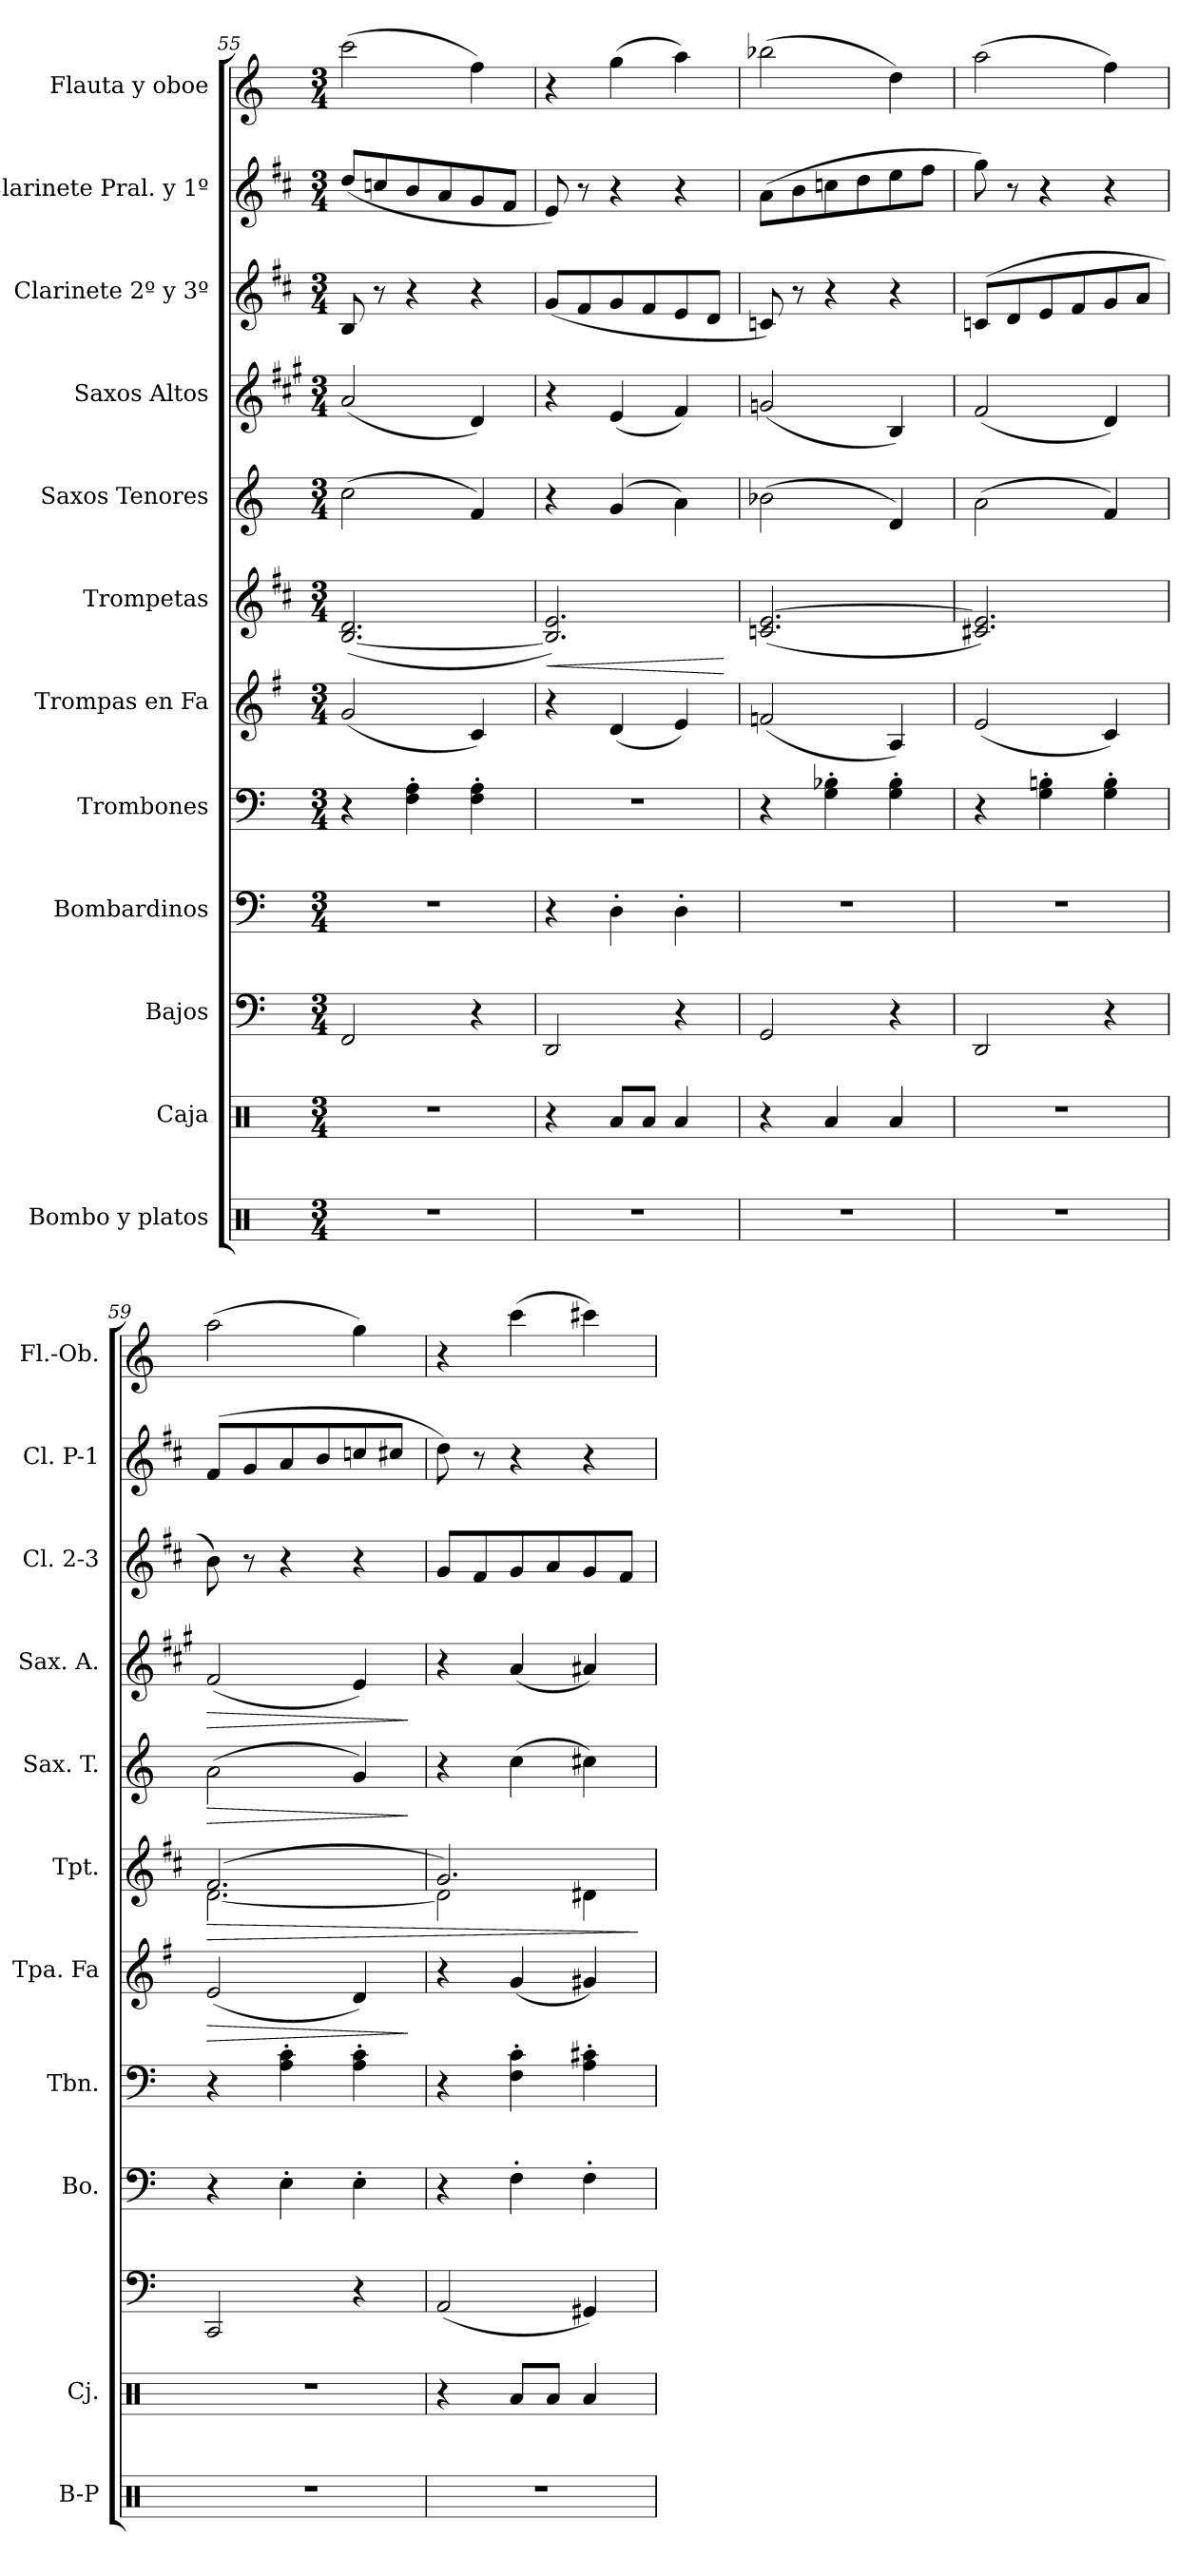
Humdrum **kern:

**kern	**kern	**kern	**kern	**kern	**kern	**dynam	**kern	**dynam	**kern	**dynam	**kern	**dynam	**kern	**kern	**kern
*part12	*part11	*part10	*part9	*part8	*part7	*part7	*part6	*part6	*part5	*part5	*part4	*part4	*part3	*part2	*part1
*staff12	*staff11	*staff10	*staff9	*staff8	*staff7	*staff7	*staff6	*staff6	*staff5	*staff5	*staff4	*staff4	*staff3	*staff2	*staff1
*I"Bombo y platos	*I"Caja	*I"Bajos	*I"Bombardinos	*I"Trombones	*I"Trompas en Fa	*	*I"Trompetas	*	*I"Saxos Tenores	*	*I"Saxos Altos	*	*I"Clarinete 2º y 3º	*I"Clarinete Pral. y 1º	*I"Flauta y oboe
*I'B-P	*I'Cj.	*	*I'Bo.	*I'Tbn.	*I'Tpa. Fa	*	*I'Tpt.	*	*I'Sax. T.	*	*I'Sax. A.	*	*I'Cl. 2-3	*I'Cl. P-1	*I'Fl.-Ob.
*clefX	*clefX	*clefF4	*clefF4	*clefF4	*clefG2	*	*clefG2	*	*clefG2	*	*clefG2	*	*clefG2	*clefG2	*clefG2
*	*	*	*	*	*ITrd4c7	*	*ITrd1c2	*	*ITrd8c14	*	*ITrd5c9	*	*ITrd1c2	*ITrd1c2	*
*k[]	*k[]	*k[]	*k[]	*k[]	*k[]	*	*k[]	*	*k[]	*	*k[]	*	*k[]	*k[]	*k[]
*M3/4	*M3/4	*M3/4	*M3/4	*M3/4	*M3/4	*	*M3/4	*	*M3/4	*	*M3/4	*	*M3/4	*M3/4	*M3/4
=55	=55	=55	=55	=55	=55	=55	=55	=55	=55	=55	=55	=55	=55	=55	=55
2.r	2.r	2FF/	2.r	4r	(<2c/	.	(>[2.A/ 2.c/	.	(>2c\	.	(<2c/	.	8A/	(<8cc/L	(>2ccc\
.	.	.	.	.	.	.	.	.	.	.	.	.	8r	8b-X/	.
.	.	.	.	4F\' 4A\'	.	.	.	.	.	.	.	.	4r	8a/	.
.	.	.	.	.	.	.	.	.	.	.	.	.	.	8g/	.
.	.	4r	.	4F\' 4A\'	4F/)	.	.	.	4F/)	.	4F/)	.	4r	8f/	4ff\)
.	.	.	.	.	.	.	.	.	.	.	.	.	.	8e/J	.
!!LO:PB:g=z
=56	=56	=56	=56	=56	=56	=56	=56	=56	=56	=56	=56	=56	=56	=56	=56
!	!	!	!	!	!	!	!	!LO:HP:b	!	!	!	!	!	!	!
2.r	4r	2DD/	4r	2.r	4r	.	2.A/] 2.d/)	<	4r	.	4r	.	(<8f/L	8d/)	4r
.	.	.	.	.	.	.	.	.	.	.	.	.	8e/	8r	.
.	8Ra/L	.	4D'\	.	(<4G/	.	.	.	(>4G/	.	(<4G/	.	8f/	4r	(>4gg\
.	8Ra/J	.	.	.	.	.	.	.	.	.	.	.	8e/	.	.
.	4Ra/	4r	4D'\	.	4A/)	.	.	.	4A\)	.	4A/)	.	8d/	4r	4aa\)
.	.	.	.	.	.	.	.	.	.	.	.	.	8c/J	.	.
.	.	.	.	.	.	.	.	[	.	.	.	.	.	.	.
=57	=57	=57	=57	=57	=57	=57	=57	=57	=57	=57	=57	=57	=57	=57	=57
2.r	4r	2GG/	2.r	4r	(<2B-X/	.	(<2.B-X/ [2.d/	.	(>2B-X\	.	(<2B-X/	.	8B-X/)	(>8g\L	(>2bb-X\
.	.	.	.	.	.	.	.	.	.	.	.	.	8r	8a\	.
.	4Ra/	.	.	4G\' 4B-X\'	.	.	.	.	.	.	.	.	4r	8b-X\	.
.	.	.	.	.	.	.	.	.	.	.	.	.	.	8cc\	.
.	4Ra/	4r	.	4G\' 4B-\'	4D/)	.	.	.	4D/)	.	4D/)	.	4r	8dd\	4dd\)
.	.	.	.	.	.	.	.	.	.	.	.	.	.	8ee\J	.
=58	=58	=58	=58	=58	=58	=58	=58	=58	=58	=58	=58	=58	=58	=58	=58
2.r	2.r	2DD/	2.r	4r	(<2A/	.	2.Bn/ 2.d/])	.	(>2A\	.	(<2A/	.	(<8B-X/L	8ff\)	(>2aa\
.	.	.	.	.	.	.	.	.	.	.	.	.	8c/	8r	.
.	.	.	.	4G\' 4Bn\'	.	.	.	.	.	.	.	.	8d/	4r	.
.	.	.	.	.	.	.	.	.	.	.	.	.	8e/	.	.
.	.	4r	.	4G\' 4B\'	4F/)	.	.	.	4F/)	.	4F/)	.	8f/	4r	4ff\)
.	.	.	.	.	.	.	.	.	.	.	.	.	8g/J	.	.
=59	=59	=59	=59	=59	=59	=59	=59	=59	=59	=59	=59	=59	=59	=59	=59
!	!	!	!	!	!	!LO:HP:b	!	!LO:HP:b	!	!LO:HP:b	!	!LO:HP:b	!	!	!
*	*	*	*	*	*	*	*^	*	*	*	*	*	*	*	*
2.r	2.r	2CC/	4r	4r	(<2A/	>	(>2.e/	[2.c\	>	(>2A\	>	(<2A/	>	8a\)	(<8e/L	(>2aa\
.	.	.	.	.	.	.	.	.	.	.	.	.	.	8r	8f/	.
.	.	.	4E'\	4A\' 4c\'	.	.	.	.	.	.	.	.	.	4r	8g/	.
.	.	.	.	.	.	.	.	.	.	.	.	.	.	.	8a/	.
.	.	4r	4E'\	4A\' 4c\'	4G/)	.	.	.	.	4G/)	.	4G/)	.	4r	8b-X/	4gg\)
.	.	.	.	.	.	.	.	.	.	.	.	.	.	.	8bn/J	.
*	*	*	*	*	*	*	*v	*v	*	*	*	*	*	*	*	*
.	.	.	.	.	.	]	.	.	.	]	.	]	.	.	.
=60	=60	=60	=60	=60	=60	=60	=60	=60	=60	=60	=60	=60	=60	=60	=60
*	*	*	*	*	*	*	*^	*	*	*	*	*	*	*	*
2.r	4r	(<2AA/	4r	4r	4r	.	2.f/)	2c\]	.	4r	.	4r	.	8f/L	8cc\)	4r
.	.	.	.	.	.	.	.	.	.	.	.	.	.	8e/	8r	.
.	8Ra/L	.	4F'\	4F\' 4c\'	(<4c/	.	.	.	.	(>4c\	.	(<4c/	.	8f/	4r	(>4ccc\
.	8Ra/J	.	.	.	.	.	.	.	.	.	.	.	.	8g/	.	.
.	4Ra/	4GG#X/)	4F'\	4A\' 4c#X\'	4c#X/)	.	.	4c#X\	.	4c#X\)	.	4c#X/)	.	8f/	4r	4ccc#X\)
.	.	.	.	.	.	.	.	.	.	.	.	.	.	8e/J	.	.
*	*	*	*	*	*	*	*v	*v	*	*	*	*	*	*	*	*
.	.	.	.	.	.	.	.	]	.	.	.	.	.	.	.
=	=	=	=	=	=	=	=	=	=	=	=	=	=	=	=
*-	*-	*-	*-	*-	*-	*-	*-	*-	*-	*-	*-	*-	*-	*-	*-
